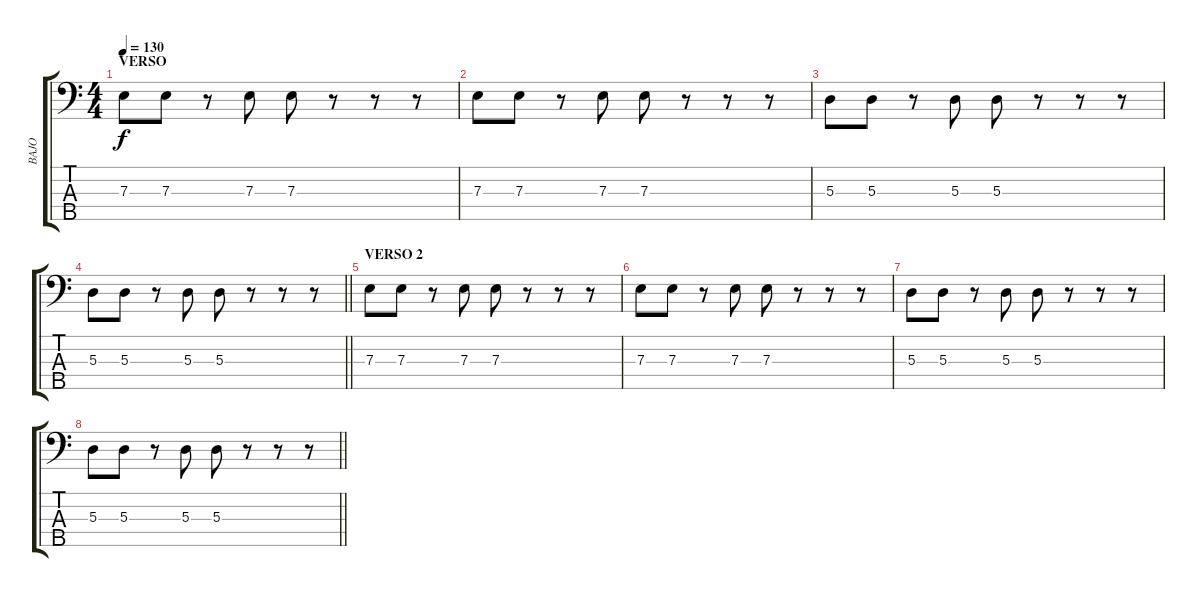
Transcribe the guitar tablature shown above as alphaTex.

\track ("BAJO" "BAJO") {instrument electricbassfinger}
\staff {score tabs}
\tuning (G2 D2 A1 E1 B0) {hide}
\ts (4 4)
\section ("" "VERSO")
\tempo 130
\clef f4
\ks c
7.3.8{dy f} 7.3.8 r.8 7.3.8 7.3.8 r.8 r.8 r.8 |
7.3.8 7.3.8 r.8 7.3.8 7.3.8 r.8 r.8 r.8 |
5.3.8 5.3.8 r.8 5.3.8 5.3.8 r.8 r.8 r.8 |
\barLineRight lightlight
5.3.8 5.3.8 r.8 5.3.8 5.3.8 r.8 r.8 r.8 |
\section ("" "VERSO 2")
7.3.8 7.3.8 r.8 7.3.8 7.3.8 r.8 r.8 r.8 |
7.3.8 7.3.8 r.8 7.3.8 7.3.8 r.8 r.8 r.8 |
5.3.8 5.3.8 r.8 5.3.8 5.3.8 r.8 r.8 r.8 |
\barLineRight lightlight
5.3.8 5.3.8 r.8 5.3.8 5.3.8 r.8 r.8 r.8
